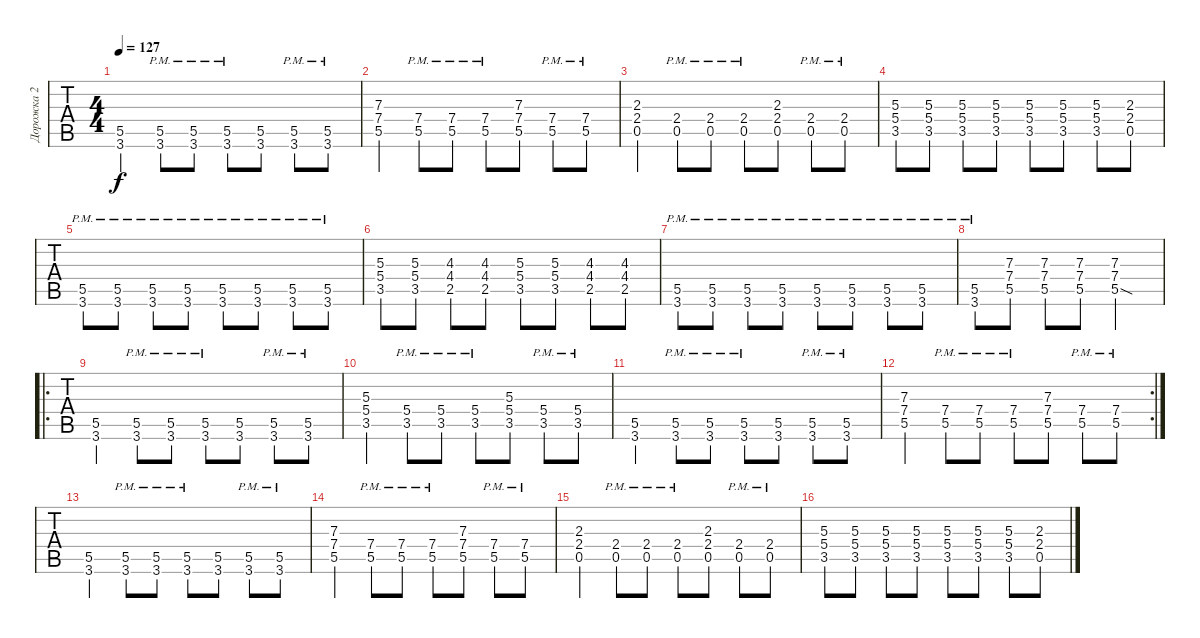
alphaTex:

\track ("Дорожка 2" "Дорожка 2") {instrument distortionguitar}
\staff {tabs}
\tuning (E4 B3 G3 D3 A2 E2) {hide}
\ts (4 4)
\tempo 127
\clef g2
\ks c
(5.5 3.6).4{dy f} (5.5{pm} 3.6{pm}).8 (5.5{pm} 3.6{pm}).8 (5.5{pm} 3.6{pm}).8 (5.5 3.6).8 (5.5{pm} 3.6{pm}).8 (5.5{pm} 3.6{pm}).8 |
(7.3 7.4 5.5).4 (7.4{pm} 5.5{pm}).8 (7.4{pm} 5.5{pm}).8 (7.4{pm} 5.5{pm}).8 (7.3 7.4 5.5).8 (7.4{pm} 5.5{pm}).8 (7.4{pm} 5.5{pm}).8 |
(2.3 2.4 0.5).4 (2.4{pm} 0.5{pm}).8 (2.4{pm} 0.5{pm}).8 (2.4{pm} 0.5{pm}).8 (2.3 2.4 0.5).8 (2.4{pm} 0.5{pm}).8 (2.4{pm} 0.5{pm}).8 |
(5.3 5.4 3.5).8 (5.3 5.4 3.5).8 (5.3 5.4 3.5).8 (5.3 5.4 3.5).8 (5.3 5.4 3.5).8 (5.3 5.4 3.5).8 (5.3 5.4 3.5).8 (2.3 2.4 0.5).8 |
(5.5{pm} 3.6{pm}).8 (5.5{pm} 3.6{pm}).8 (5.5{pm} 3.6{pm}).8 (5.5{pm} 3.6{pm}).8 (5.5{pm} 3.6{pm}).8 (5.5{pm} 3.6{pm}).8 (5.5{pm} 3.6{pm}).8 (5.5{pm} 3.6{pm}).8 |
(5.3 5.4 3.5).8 (5.3 5.4 3.5).8 (4.3 4.4 2.5).8 (4.3 4.4 2.5).8 (5.3 5.4 3.5).8 (5.3 5.4 3.5).8 (4.3 4.4 2.5).8 (4.3 4.4 2.5).8 |
(5.5{pm} 3.6{pm}).8 (5.5{pm} 3.6{pm}).8 (5.5{pm} 3.6{pm}).8 (5.5{pm} 3.6{pm}).8 (5.5{pm} 3.6{pm}).8 (5.5{pm} 3.6{pm}).8 (5.5{pm} 3.6{pm}).8 (5.5{pm} 3.6{pm}).8 |
(5.5{pm} 3.6{pm}).8 (7.3 7.4 5.5).8 (7.3 7.4 5.5).8 (7.3 7.4 5.5).8 (7.3 7.4 5.5{sod}).2 |
\ro
(5.5 3.6).4 (5.5{pm} 3.6{pm}).8 (5.5{pm} 3.6{pm}).8 (5.5{pm} 3.6{pm}).8 (5.5 3.6).8 (5.5{pm} 3.6{pm}).8 (5.5{pm} 3.6{pm}).8 |
(5.3 5.4 3.5).4 (5.4{pm} 3.5{pm}).8 (5.4{pm} 3.5{pm}).8 (5.4{pm} 3.5{pm}).8 (5.3 5.4 3.5).8 (5.4{pm} 3.5{pm}).8 (5.4{pm} 3.5{pm}).8 |
(5.5 3.6).4 (5.5{pm} 3.6{pm}).8 (5.5{pm} 3.6{pm}).8 (5.5{pm} 3.6{pm}).8 (5.5 3.6).8 (5.5{pm} 3.6{pm}).8 (5.5{pm} 3.6{pm}).8 |
\rc 2
(7.3 7.4 5.5).4 (7.4{pm} 5.5{pm}).8 (7.4{pm} 5.5{pm}).8 (7.4{pm} 5.5{pm}).8 (7.3 7.4 5.5).8 (7.4{pm} 5.5{pm}).8 (7.4{pm} 5.5{pm}).8 |
(5.5 3.6).4 (5.5{pm} 3.6{pm}).8 (5.5{pm} 3.6{pm}).8 (5.5{pm} 3.6{pm}).8 (5.5 3.6).8 (5.5{pm} 3.6{pm}).8 (5.5{pm} 3.6{pm}).8 |
(7.3 7.4 5.5).4 (7.4{pm} 5.5{pm}).8 (7.4{pm} 5.5{pm}).8 (7.4{pm} 5.5{pm}).8 (7.3 7.4 5.5).8 (7.4{pm} 5.5{pm}).8 (7.4{pm} 5.5{pm}).8 |
(2.3 2.4 0.5).4 (2.4{pm} 0.5{pm}).8 (2.4{pm} 0.5{pm}).8 (2.4{pm} 0.5{pm}).8 (2.3 2.4 0.5).8 (2.4{pm} 0.5{pm}).8 (2.4{pm} 0.5{pm}).8 |
(5.3 5.4 3.5).8 (5.3 5.4 3.5).8 (5.3 5.4 3.5).8 (5.3 5.4 3.5).8 (5.3 5.4 3.5).8 (5.3 5.4 3.5).8 (5.3 5.4 3.5).8 (2.3 2.4 0.5).8
